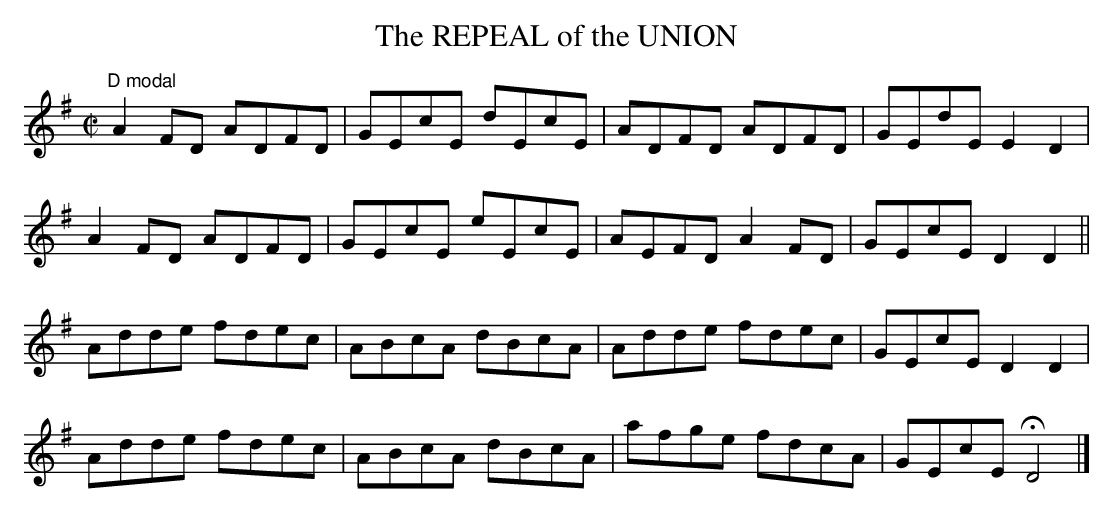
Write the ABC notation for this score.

X:1
T:REPEAL of the UNION, The
as D modal. See the introductory note on "Ambiguous Tunes".
M:C|
L:1/8
K:G
"^D modal"
A2 FD ADFD|GEcE dEcE|ADFD ADFD|GEdE E2D2|
A2 FD ADFD|GEcE eEcE|AEFD A2FD|GEcE D2D2||
Adde fdec|ABcA dBcA|Adde fdec|GEcE D2 D2|
Adde fdec|ABcA dBcA|afge fdcA|GEcE HD4|]
